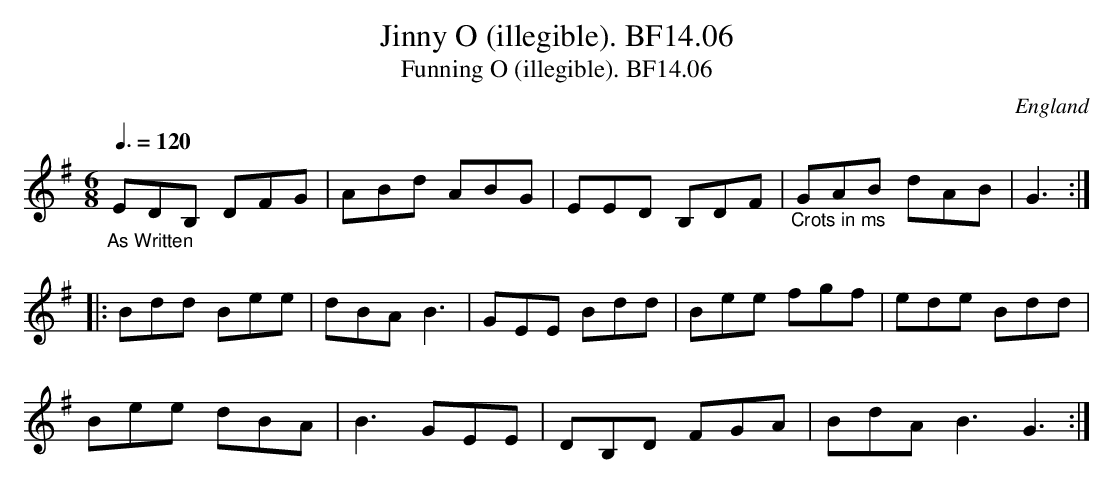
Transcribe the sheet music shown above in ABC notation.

X:1
T:Jinny O (illegible). BF14.06
T:Funning O (illegible). BF14.06
M:6/8
L:1/8
Q:3/8=120
O:England
K:G major
"_As Written"EDB, DFG|ABd ABG|EED B,DF|"_Crots in ms"GAB dAB|G3:|!
|:Bdd Bee|dBA B3|GEE Bdd|Bee fgf|ede Bdd|!
Bee dBA|B3GEE|DB,D FGA|BdA  B3G3:|
